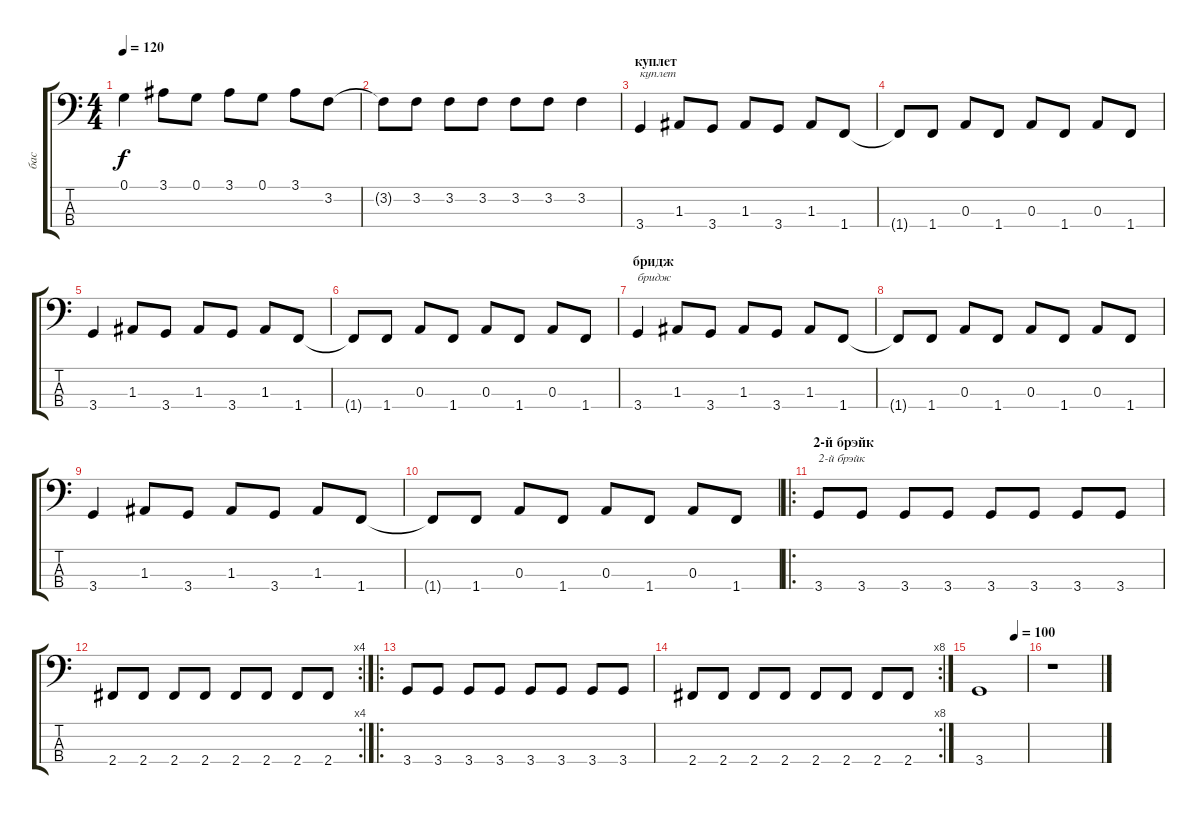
\track ("бас" "бас") {instrument electricbasspick}
\staff {score tabs}
\tuning (G2 D2 A1 E1) {hide}
\ts (4 4)
\tempo 120
\clef f4
\ks c
0.1.4{dy f} 3.1.8 0.1.8 3.1.8 0.1.8 3.1.8 3.2.8 |
3.2{t}.8 3.2.8 3.2.8 3.2.8 3.2.8 3.2.8 3.2.4 |
\section ("" "куплет")
3.4.4{txt "куплет"} 1.3.8 3.4.8 1.3.8 3.4.8 1.3.8 1.4.8 |
1.4{t}.8 1.4.8 0.3.8 1.4.8 0.3.8 1.4.8 0.3.8 1.4.8 |
3.4.4 1.3.8 3.4.8 1.3.8 3.4.8 1.3.8 1.4.8 |
1.4{t}.8 1.4.8 0.3.8 1.4.8 0.3.8 1.4.8 0.3.8 1.4.8 |
\section ("" "бридж")
3.4.4{txt "бридж"} 1.3.8 3.4.8 1.3.8 3.4.8 1.3.8 1.4.8 |
1.4{t}.8 1.4.8 0.3.8 1.4.8 0.3.8 1.4.8 0.3.8 1.4.8 |
3.4.4 1.3.8 3.4.8 1.3.8 3.4.8 1.3.8 1.4.8 |
1.4{t}.8 1.4.8 0.3.8 1.4.8 0.3.8 1.4.8 0.3.8 1.4.8 |
\ro
\section ("" "2-й брэйк")
3.4.8{txt "2-й брэйк"} 3.4.8 3.4.8 3.4.8 3.4.8 3.4.8 3.4.8 3.4.8 |
\rc 4
2.4.8 2.4.8 2.4.8 2.4.8 2.4.8 2.4.8 2.4.8 2.4.8 |
\ro
3.4.8 3.4.8 3.4.8 3.4.8 3.4.8 3.4.8 3.4.8 3.4.8 |
\rc 8
2.4.8 2.4.8 2.4.8 2.4.8 2.4.8 2.4.8 2.4.8 2.4.8 |
\tempo (100 0.75)
3.4.1 |
r.1
